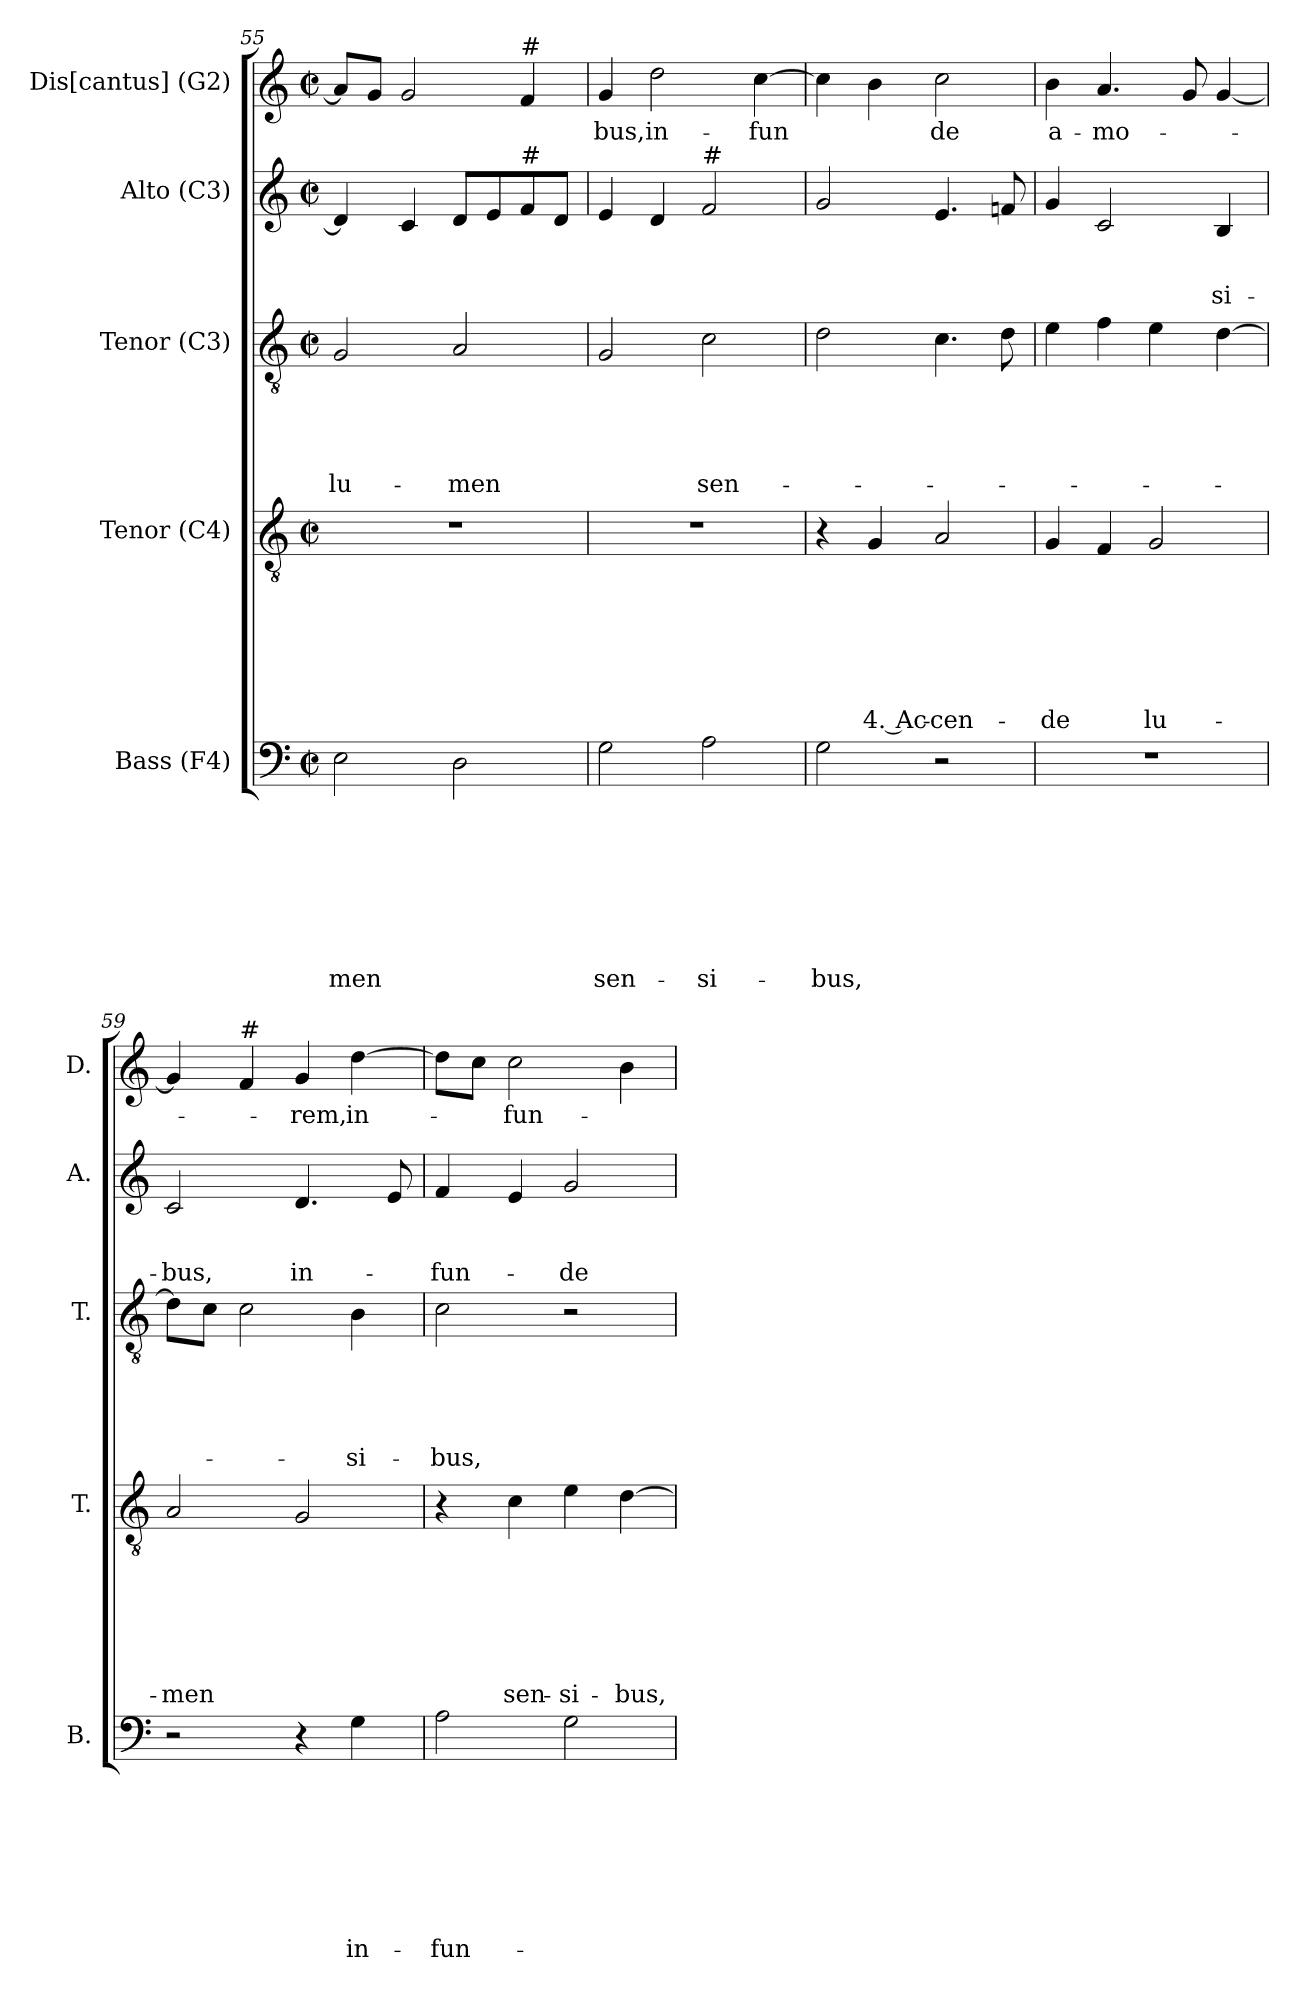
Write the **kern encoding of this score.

**kern	**text	**text	**text	**text	**text	**text	**text	**text	**kern	**text	**text	**text	**text	**text	**text	**text	**kern	**text	**text	**text	**text	**text	**kern	**text	**text	**text	**kern	**text
*part5	*part5	*part5	*part5	*part5	*part5	*part5	*part5	*part5	*part4	*part4	*part4	*part4	*part4	*part4	*part4	*part4	*part3	*part3	*part3	*part3	*part3	*part3	*part2	*part2	*part2	*part2	*part1	*part1
*staff5	*staff5	*staff5	*staff5	*staff5	*staff5	*staff5	*staff5	*staff5	*staff4	*staff4	*staff4	*staff4	*staff4	*staff4	*staff4	*staff4	*staff3	*staff3	*staff3	*staff3	*staff3	*staff3	*staff2	*staff2	*staff2	*staff2	*staff1	*staff1
*I"Bass (F4)	*	*	*	*	*	*	*	*	*I"Tenor (C4)	*	*	*	*	*	*	*	*I"Tenor (C3)	*	*	*	*	*	*I"Alto (C3)	*	*	*	*I"Dis[cantus] (G2)	*
*I'B.	*	*	*	*	*	*	*	*	*I'T.	*	*	*	*	*	*	*	*I'T.	*	*	*	*	*	*I'A.	*	*	*	*I'D.	*
*clefF4	*	*	*	*	*	*	*	*	*clefGv2	*	*	*	*	*	*	*	*clefGv2	*	*	*	*	*	*clefG2	*	*	*	*clefG2	*
*k[]	*	*	*	*	*	*	*	*	*k[]	*	*	*	*	*	*	*	*k[]	*	*	*	*	*	*k[]	*	*	*	*k[]	*
*C:	*	*	*	*	*	*	*	*	*C:	*	*	*	*	*	*	*	*C:	*	*	*	*	*	*C:	*	*	*	*C:	*
*M2/2	*	*	*	*	*	*	*	*	*M2/2	*	*	*	*	*	*	*	*M2/2	*	*	*	*	*	*M2/2	*	*	*	*M2/2	*
*met(c|)	*	*	*	*	*	*	*	*	*met(c|)	*	*	*	*	*	*	*	*met(c|)	*	*	*	*	*	*met(c|)	*	*	*	*met(c|)	*
=55	=55	=55	=55	=55	=55	=55	=55	=55	=55	=55	=55	=55	=55	=55	=55	=55	=55	=55	=55	=55	=55	=55	=55	=55	=55	=55	=55	=55
!	!	!	!	!	!	!	!	!LO:LY:b	!	!	!	!	!	!	!	!	!	!	!	!	!	!LO:LY:b	!	!	!	!	!	!
2E\	.	.	.	.	.	.	.	-men	1r	.	.	.	.	.	.	.	2G/	.	.	.	.	lu-	4d/]	.	.	.	8a/L]	.
.	.	.	.	.	.	.	.	.	.	.	.	.	.	.	.	.	.	.	.	.	.	.	.	.	.	.	8g/J	.
.	.	.	.	.	.	.	.	.	.	.	.	.	.	.	.	.	.	.	.	.	.	.	4c/	.	.	.	2g/	.
!	!	!	!	!	!	!	!	!	!	!	!	!	!	!	!	!	!	!	!	!	!	!LO:LY:b	!	!	!	!	!	!
2D\	.	.	.	.	.	.	.	.	.	.	.	.	.	.	.	.	2A/	.	.	.	.	-men	8d/L	.	.	.	.	.
.	.	.	.	.	.	.	.	.	.	.	.	.	.	.	.	.	.	.	.	.	.	.	8e/	.	.	.	.	.
!	!	!	!	!	!	!	!	!	!	!	!	!	!	!	!	!	!	!	!	!	!	!	!	!	!	!	!LO:TX:a:t=#	!
!	!	!	!	!	!	!	!	!	!	!	!	!	!	!	!	!	!	!	!	!	!	!	!LO:TX:a:t=#	!	!	!	!	!
.	.	.	.	.	.	.	.	.	.	.	.	.	.	.	.	.	.	.	.	.	.	.	8f/	.	.	.	4f/	.
.	.	.	.	.	.	.	.	.	.	.	.	.	.	.	.	.	.	.	.	.	.	.	8d/J	.	.	.	.	.
=56	=56	=56	=56	=56	=56	=56	=56	=56	=56	=56	=56	=56	=56	=56	=56	=56	=56	=56	=56	=56	=56	=56	=56	=56	=56	=56	=56	=56
!	!	!	!	!	!	!	!	!LO:LY:b	!	!	!	!	!	!	!	!	!	!	!	!	!	!	!	!	!	!	!	!LO:LY:b
2G\	.	.	.	.	.	.	.	sen-	1r	.	.	.	.	.	.	.	2G/	.	.	.	.	.	4e/	.	.	.	4g/	-bus,
!	!	!	!	!	!	!	!	!	!	!	!	!	!	!	!	!	!	!	!	!	!	!	!	!	!	!	!	!LO:LY:b
.	.	.	.	.	.	.	.	.	.	.	.	.	.	.	.	.	.	.	.	.	.	.	4d/	.	.	.	2dd\	in-
!	!	!	!	!	!	!	!	!	!	!	!	!	!	!	!	!	!	!	!	!	!	!	!LO:TX:a:t=#	!	!	!	!	!
!	!	!	!	!	!	!	!	!LO:LY:b	!	!	!	!	!	!	!	!	!	!	!	!	!	!LO:LY:b	!	!	!	!	!	!
2A\	.	.	.	.	.	.	.	-si-	.	.	.	.	.	.	.	.	2c\	.	.	.	.	sen-	2f/	.	.	.	.	.
!	!	!	!	!	!	!	!	!	!	!	!	!	!	!	!	!	!	!	!	!	!	!	!	!	!	!	!	!LO:LY:b
.	.	.	.	.	.	.	.	.	.	.	.	.	.	.	.	.	.	.	.	.	.	.	.	.	.	.	[<4cc\	-fun
!!LO:LB:g=z
=57	=57	=57	=57	=57	=57	=57	=57	=57	=57	=57	=57	=57	=57	=57	=57	=57	=57	=57	=57	=57	=57	=57	=57	=57	=57	=57	=57	=57
!	!	!	!	!	!	!	!	!LO:LY:b	!	!	!	!	!	!	!	!	!	!	!	!	!	!	!	!	!	!	!	!
2G\	.	.	.	.	.	.	.	-bus,	4r	.	.	.	.	.	.	.	2d\	.	.	.	.	.	2g/	.	.	.	4cc\]	.
!	!	!	!	!	!	!	!	!	!	!	!	!	!	!	!	!LO:LY:b:rj	!	!	!	!	!	!	!	!	!	!	!	!
.	.	.	.	.	.	.	.	.	4G/	.	.	.	.	.	.	4. Ac-	.	.	.	.	.	.	.	.	.	.	4b\	.
!	!	!	!	!	!	!	!	!	!	!	!	!	!	!	!	!LO:LY:b	!	!	!	!	!	!	!	!	!	!	!	!LO:LY:b
2r	.	.	.	.	.	.	.	.	2A/	.	.	.	.	.	.	-cen-	4.c\	.	.	.	.	.	4.e/	.	.	.	2cc\	de
.	.	.	.	.	.	.	.	.	.	.	.	.	.	.	.	.	8d\	.	.	.	.	.	8fn/	.	.	.	.	.
=58	=58	=58	=58	=58	=58	=58	=58	=58	=58	=58	=58	=58	=58	=58	=58	=58	=58	=58	=58	=58	=58	=58	=58	=58	=58	=58	=58	=58
!	!	!	!	!	!	!	!	!	!	!	!	!	!	!	!	!LO:LY:b	!	!	!	!	!	!	!	!	!	!	!	!LO:LY:b
1r	.	.	.	.	.	.	.	.	4G/	.	.	.	.	.	.	-de	4e\	.	.	.	.	.	4g/	.	.	.	4b\	a-
!	!	!	!	!	!	!	!	!	!	!	!	!	!	!	!	!	!	!	!	!	!	!	!	!	!	!	!	!LO:LY:b
.	.	.	.	.	.	.	.	.	4F/	.	.	.	.	.	.	.	4f\	.	.	.	.	.	2c/	.	.	.	4.a/	-mo-
!	!	!	!	!	!	!	!	!	!	!	!	!	!	!	!	!LO:LY:b	!	!	!	!	!	!	!	!	!	!	!	!
.	.	.	.	.	.	.	.	.	2G/	.	.	.	.	.	.	lu-	4e\	.	.	.	.	.	.	.	.	.	.	.
.	.	.	.	.	.	.	.	.	.	.	.	.	.	.	.	.	.	.	.	.	.	.	.	.	.	.	8g/	.
!	!	!	!	!	!	!	!	!	!	!	!	!	!	!	!	!	!	!	!	!	!	!	!	!	!	!LO:LY:b	!	!
.	.	.	.	.	.	.	.	.	.	.	.	.	.	.	.	.	[>4d\	.	.	.	.	.	4B/	.	.	-si-	[<4g/	.
=59	=59	=59	=59	=59	=59	=59	=59	=59	=59	=59	=59	=59	=59	=59	=59	=59	=59	=59	=59	=59	=59	=59	=59	=59	=59	=59	=59	=59
!	!	!	!	!	!	!	!	!	!	!	!	!	!	!	!	!LO:LY:b	!	!	!	!	!	!	!	!	!	!LO:LY:b	!	!
2r	.	.	.	.	.	.	.	.	2A/	.	.	.	.	.	.	-men	8d\L]	.	.	.	.	.	2c/	.	.	-bus,	4g/]	.
.	.	.	.	.	.	.	.	.	.	.	.	.	.	.	.	.	8c\J	.	.	.	.	.	.	.	.	.	.	.
!	!	!	!	!	!	!	!	!	!	!	!	!	!	!	!	!	!	!	!	!	!	!	!	!	!	!	!LO:TX:a:t=#	!
.	.	.	.	.	.	.	.	.	.	.	.	.	.	.	.	.	2c\	.	.	.	.	.	.	.	.	.	4f/	.
!	!	!	!	!	!	!	!	!	!	!	!	!	!	!	!	!	!	!	!	!	!	!	!	!	!	!LO:LY:b	!	!LO:LY:b
4r	.	.	.	.	.	.	.	.	2G/	.	.	.	.	.	.	.	.	.	.	.	.	.	4.d/	.	.	in-	4g/	-rem,
!	!	!	!	!	!	!	!	!LO:LY:b	!	!	!	!	!	!	!	!	!	!	!	!	!	!LO:LY:b	!	!	!	!	!	!LO:LY:b
4G\	.	.	.	.	.	.	.	in-	.	.	.	.	.	.	.	.	4B\	.	.	.	.	-si-	.	.	.	.	[>4dd\	in-
.	.	.	.	.	.	.	.	.	.	.	.	.	.	.	.	.	.	.	.	.	.	.	8e/	.	.	.	.	.
=60	=60	=60	=60	=60	=60	=60	=60	=60	=60	=60	=60	=60	=60	=60	=60	=60	=60	=60	=60	=60	=60	=60	=60	=60	=60	=60	=60	=60
!	!	!	!	!	!	!	!	!LO:LY:b	!	!	!	!	!	!	!	!	!	!	!	!	!	!LO:LY:b	!	!	!	!LO:LY:b	!	!
2A\	.	.	.	.	.	.	.	-fun-	4r	.	.	.	.	.	.	.	2c\	.	.	.	.	-bus,	4f/	.	.	-fun-	8dd\L]	.
.	.	.	.	.	.	.	.	.	.	.	.	.	.	.	.	.	.	.	.	.	.	.	.	.	.	.	8cc\J	.
!	!	!	!	!	!	!	!	!	!	!	!	!	!	!	!	!LO:LY:b	!	!	!	!	!	!	!	!	!	!	!	!LO:LY:b
.	.	.	.	.	.	.	.	.	4c\	.	.	.	.	.	.	sen-	.	.	.	.	.	.	4e/	.	.	.	2cc\	-fun-
!	!	!	!	!	!	!	!	!	!	!	!	!	!	!	!	!LO:LY:b	!	!	!	!	!	!	!	!	!	!LO:LY:b	!	!
2G\	.	.	.	.	.	.	.	.	4e\	.	.	.	.	.	.	-si-	2r	.	.	.	.	.	2g/	.	.	-de	.	.
!	!	!	!	!	!	!	!	!	!	!	!	!	!	!	!	!LO:LY:b	!	!	!	!	!	!	!	!	!	!	!	!
.	.	.	.	.	.	.	.	.	[>4d\	.	.	.	.	.	.	-bus,	.	.	.	.	.	.	.	.	.	.	4b\	.
=	=	=	=	=	=	=	=	=	=	=	=	=	=	=	=	=	=	=	=	=	=	=	=	=	=	=	=	=
*-	*-	*-	*-	*-	*-	*-	*-	*-	*-	*-	*-	*-	*-	*-	*-	*-	*-	*-	*-	*-	*-	*-	*-	*-	*-	*-	*-	*-
